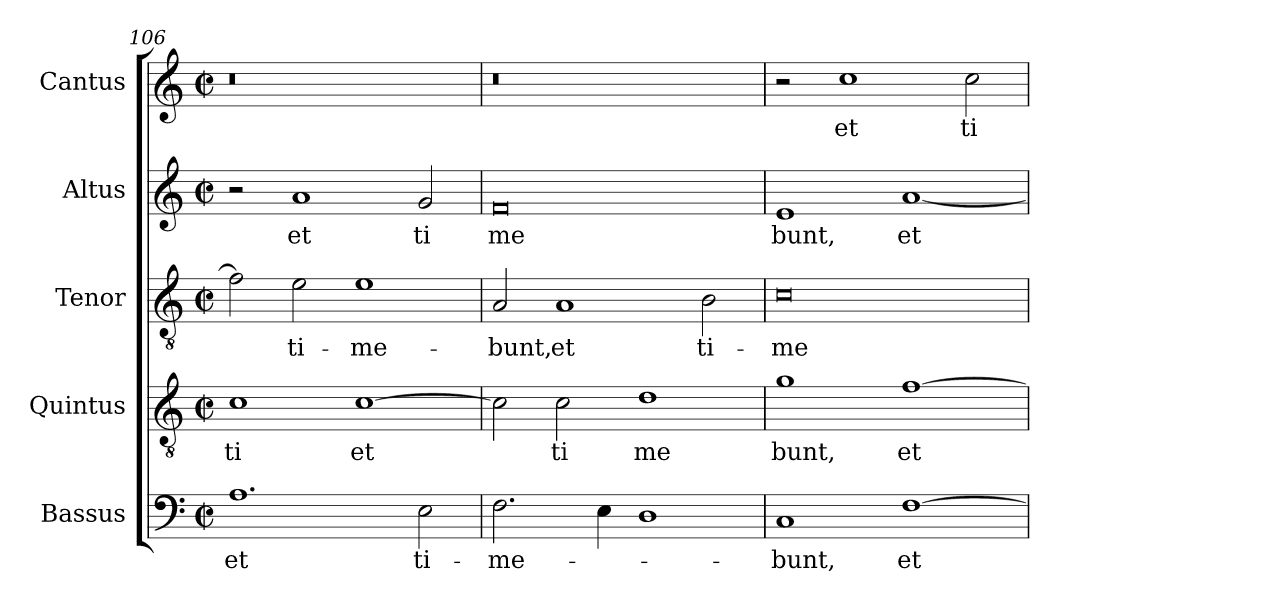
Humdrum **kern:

**kern	**text	**kern	**text	**kern	**text	**kern	**text	**kern	**text
*part5	*part5	*part4	*part4	*part3	*part3	*part2	*part2	*part1	*part1
*staff5	*staff5	*staff4	*staff4	*staff3	*staff3	*staff2	*staff2	*staff1	*staff1
*I"Bassus	*	*I"Quintus	*	*I"Tenor	*	*I"Altus	*	*I"Cantus	*
*clefF4	*	*clefGv2	*	*clefGv2	*	*clefG2	*	*clefG2	*
*M2/2	*	*M2/2	*	*M2/2	*	*M2/2	*	*M2/2	*
*met(c|)	*	*met(c|)	*	*met(c|)	*	*met(c|)	*	*met(c|)	*
=106	=106	=106	=106	=106	=106	=106	=106	=106	=106
!	!LO:LY:b:cj	!	!LO:LY:b:cj	!	!	!	!	!	!
1.A	et	1c	ti	2f\]	.	2r	.	0r	.
!	!	!	!	!	!LO:LY:b:cj	!	!LO:LY:b:cj	!	!
.	.	.	.	2e\	ti-	1a	et	.	.
!	!	!	!LO:LY:b:cj	!	!LO:LY:b:cj	!	!	!	!
.	.	[>1c	et	1e	-me-	.	.	.	.
!	!LO:LY:b:cj	!	!	!	!	!	!LO:LY:b:cj	!	!
2E\	ti-	.	.	.	.	2g/	ti	.	.
=107	=107	=107	=107	=107	=107	=107	=107	=107	=107
!	!LO:LY:b	!	!	!	!LO:LY:b:cj	!	!LO:LY:b:cj	!	!
2.F\	-me-	2c\]	.	2A/	-bunt,	0f	me	0r	.
!	!	!	!LO:LY:b:cj	!	!LO:LY:b:cj	!	!	!	!
.	.	2c\	ti	1A	et	.	.	.	.
4E\	.	.	.	.	.	.	.	.	.
!	!	!	!LO:LY:b:cj	!	!	!	!	!	!
1D	.	1d	me	.	.	.	.	.	.
!	!	!	!	!	!LO:LY:b:cj	!	!	!	!
.	.	.	.	2B\	ti-	.	.	.	.
=108	=108	=108	=108	=108	=108	=108	=108	=108	=108
!	!LO:LY:b:cj	!	!LO:LY:b:cj	!	!LO:LY:b:cj	!	!LO:LY:b:cj	!	!
1C	-bunt,	1g	bunt,	0c	-me-	1e	bunt,	2r	.
!	!	!	!	!	!	!	!	!	!LO:LY:b:cj
.	.	.	.	.	.	.	.	1cc	et
!	!LO:LY:b:cj	!	!LO:LY:b:cj	!	!	!	!LO:LY:b:cj	!	!
[>1F	et	[>1f	et	.	.	[<1a	et	.	.
!	!	!	!	!	!	!	!	!	!LO:LY:b:cj
.	.	.	.	.	.	.	.	2cc\	ti
=	=	=	=	=	=	=	=	=	=
*-	*-	*-	*-	*-	*-	*-	*-	*-	*-
